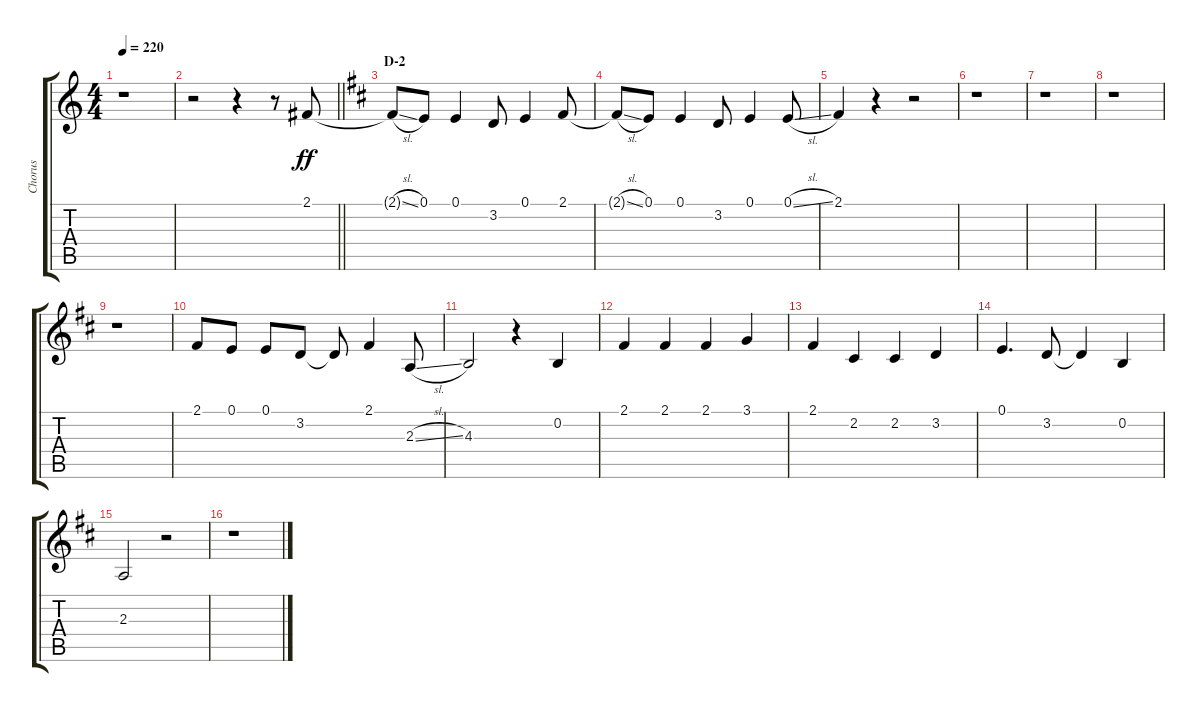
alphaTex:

\track ("Chorus" "Chorus") {instrument voiceoohs}
\staff {score tabs}
\tuning (E4 B3 G3 D3 A2 E2) {hide}
\ts (4 4)
\tempo 220
\clef g2
\ks c
r.1{dy ff} |
\barLineRight lightlight
r.2 r.4 r.8 2.1.8 |
\section ("" "D-2")
\ks d
2.1{sl t}.8 0.1.8 0.1.4 3.2.8 0.1.4 2.1.8 |
2.1{sl t}.8 0.1.8 0.1.4 3.2.8 0.1.4 0.1{sl}.8 |
2.1.4 r.4 r.2 |
r.1 |
r.1 |
r.1 |
r.1 |
2.1.8 0.1.8 0.1.8 3.2.8 3.2{t}.8 2.1.4 2.3{sl}.8 |
4.3.2 r.4 0.2.4 |
2.1.4 2.1.4 2.1.4 3.1.4 |
2.1.4 2.2.4 2.2.4 3.2.4 |
0.1.4{d} 3.2.8 3.2{t}.4 0.2.4 |
2.3.2 r.2 |
r.1
